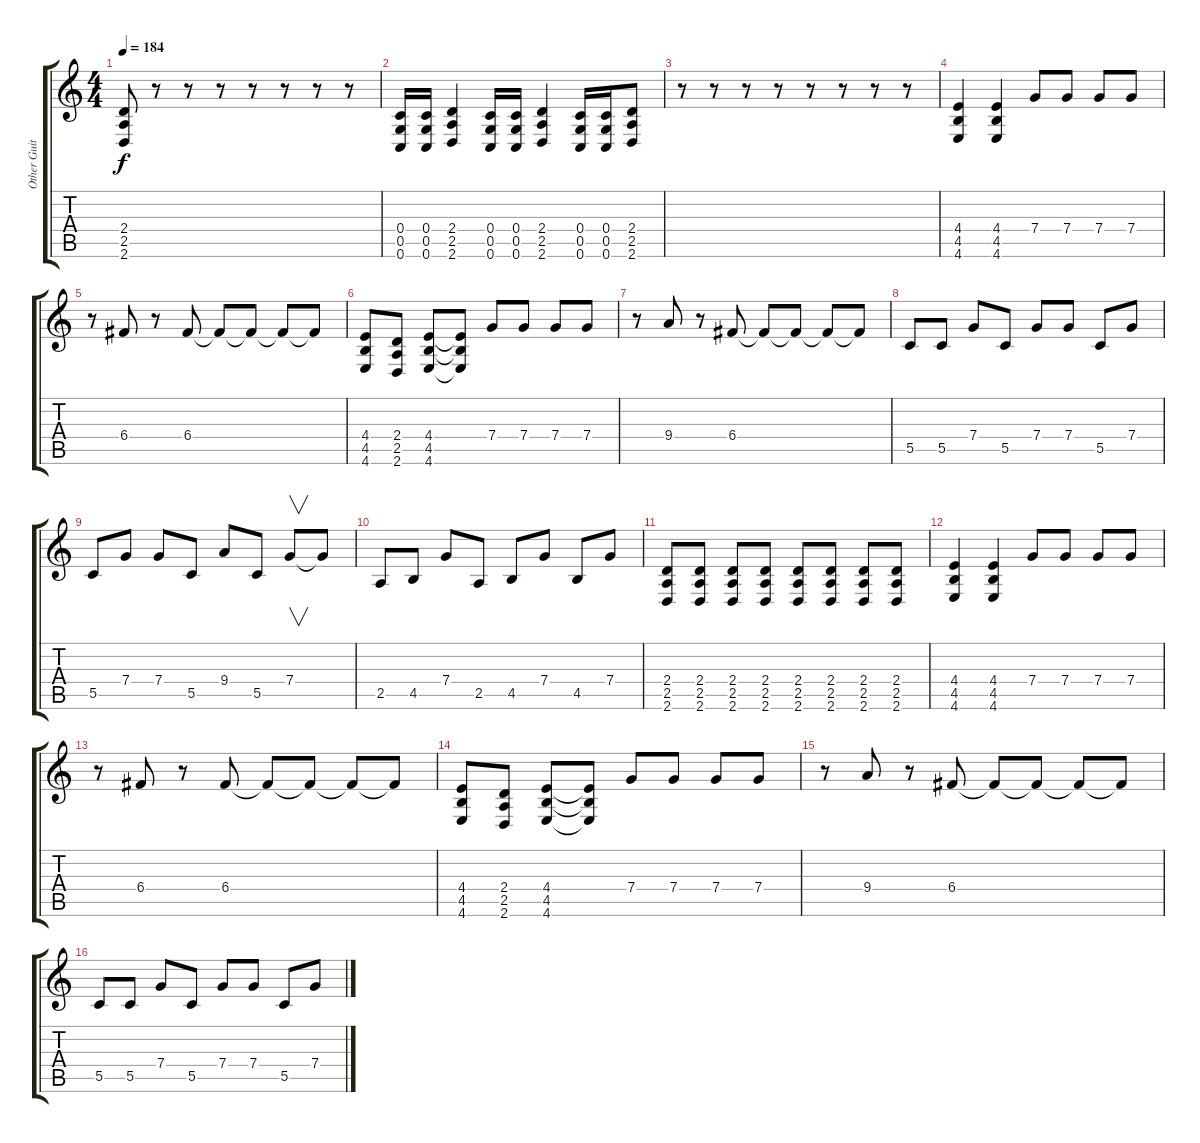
\track ("Other Guitar 1 (Studio)" "Other Guit") {instrument distortionguitar}
\staff {score tabs}
\tuning (D4 A3 F3 C3 G2 C2) {hide}
\ts (4 4)
\tempo 184
\clef g2
\ks c
(2.4{t} 2.5{t} 2.6{t}).8{dy f} r.8 r.8 r.8 r.8 r.8 r.8 r.8 |
(0.4 0.5 0.6).16 (0.4 0.5 0.6).16 (2.4 2.5 2.6).4 (0.4 0.5 0.6).16 (0.4 0.5 0.6).16 (2.4 2.5 2.6).4 (0.4 0.5 0.6).16 (0.4 0.5 0.6).16 (2.4 2.5 2.6).8 |
r.8 r.8 r.8 r.8 r.8 r.8 r.8 r.8 |
(4.4 4.5 4.6).4 (4.4 4.5 4.6).4 7.4.8 7.4.8 7.4.8 7.4.8 |
r.8 6.4.8 r.8 6.4.8 6.4{t}.8 6.4{t}.8 6.4{t}.8 6.4{t}.8 |
(4.4 4.5 4.6).8 (2.4 2.5 2.6).8 (4.4 4.5 4.6).8 (4.4{t} 4.5{t} 4.6{t}).8 7.4.8 7.4.8 7.4.8 7.4.8 |
r.8 9.4.8 r.8 6.4.8 6.4{t}.8 6.4{t}.8 6.4{t}.8 6.4{t}.8 |
5.5.8 5.5.8 7.4.8 5.5.8 7.4.8 7.4.8 5.5.8 7.4.8 |
5.5.8 7.4.8 7.4.8 5.5.8 9.4.8 5.5.8 7.4.8{v} 7.4{t}.8 |
2.5.8 4.5.8 7.4.8 2.5.8 4.5.8 7.4.8 4.5.8 7.4.8 |
(2.4 2.5 2.6).8 (2.4 2.5 2.6).8 (2.4 2.5 2.6).8 (2.4 2.5 2.6).8 (2.4 2.5 2.6).8 (2.4 2.5 2.6).8 (2.4 2.5 2.6).8 (2.4 2.5 2.6).8 |
(4.4 4.5 4.6).4 (4.4 4.5 4.6).4 7.4.8 7.4.8 7.4.8 7.4.8 |
r.8 6.4.8 r.8 6.4.8 6.4{t}.8 6.4{t}.8 6.4{t}.8 6.4{t}.8 |
(4.4 4.5 4.6).8 (2.4 2.5 2.6).8 (4.4 4.5 4.6).8 (4.4{t} 4.5{t} 4.6{t}).8 7.4.8 7.4.8 7.4.8 7.4.8 |
r.8 9.4.8 r.8 6.4.8 6.4{t}.8 6.4{t}.8 6.4{t}.8 6.4{t}.8 |
5.5.8 5.5.8 7.4.8 5.5.8 7.4.8 7.4.8 5.5.8 7.4.8
